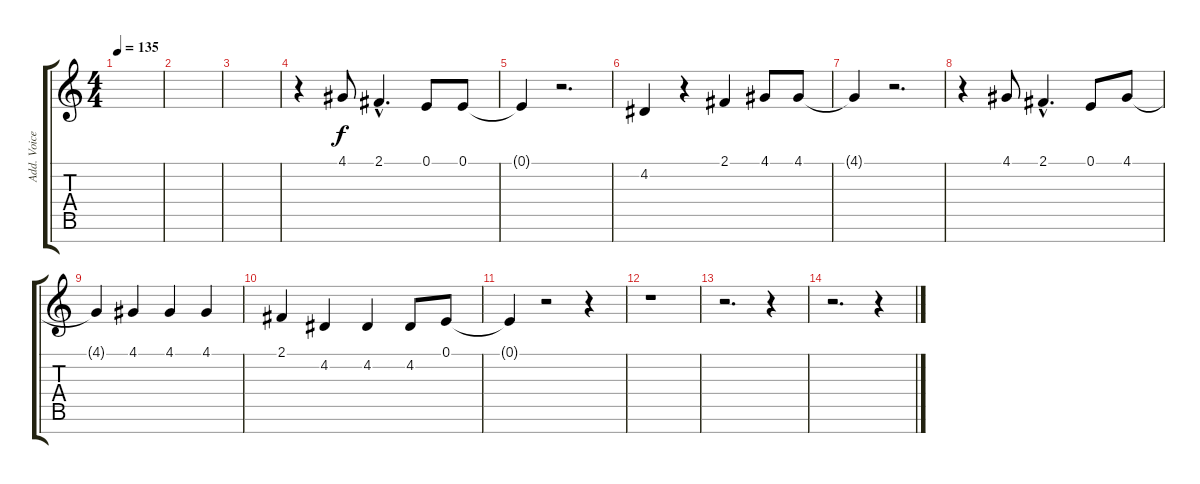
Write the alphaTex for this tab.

\track ("Add. Voice" "Add. Voice") {instrument clarinet}
\staff {score tabs}
\tuning (E4 B3 G3 D3 A2 E2 B1) {hide}
\ts (4 4)
\tempo 135
\clef g2
\ks c
|
|
|
r.4 4.1.8 2.1{hac}.4{d} 0.1.8 0.1.8 |
0.1{t}.4 r.2{d} |
4.2.4 r.4 2.1.4 4.1.8 4.1.8 |
4.1{t}.4 r.2{d} |
r.4 4.1.8 2.1{hac}.4{d} 0.1.8 4.1.8 |
4.1{t}.4 4.1.4 4.1.4 4.1.4 |
2.1.4 4.2.4 4.2.4 4.2.8 0.1.8 |
0.1{t}.4 r.2 r.4 |
r.1 |
r.2{d} r.4 |
r.2{d} r.4
